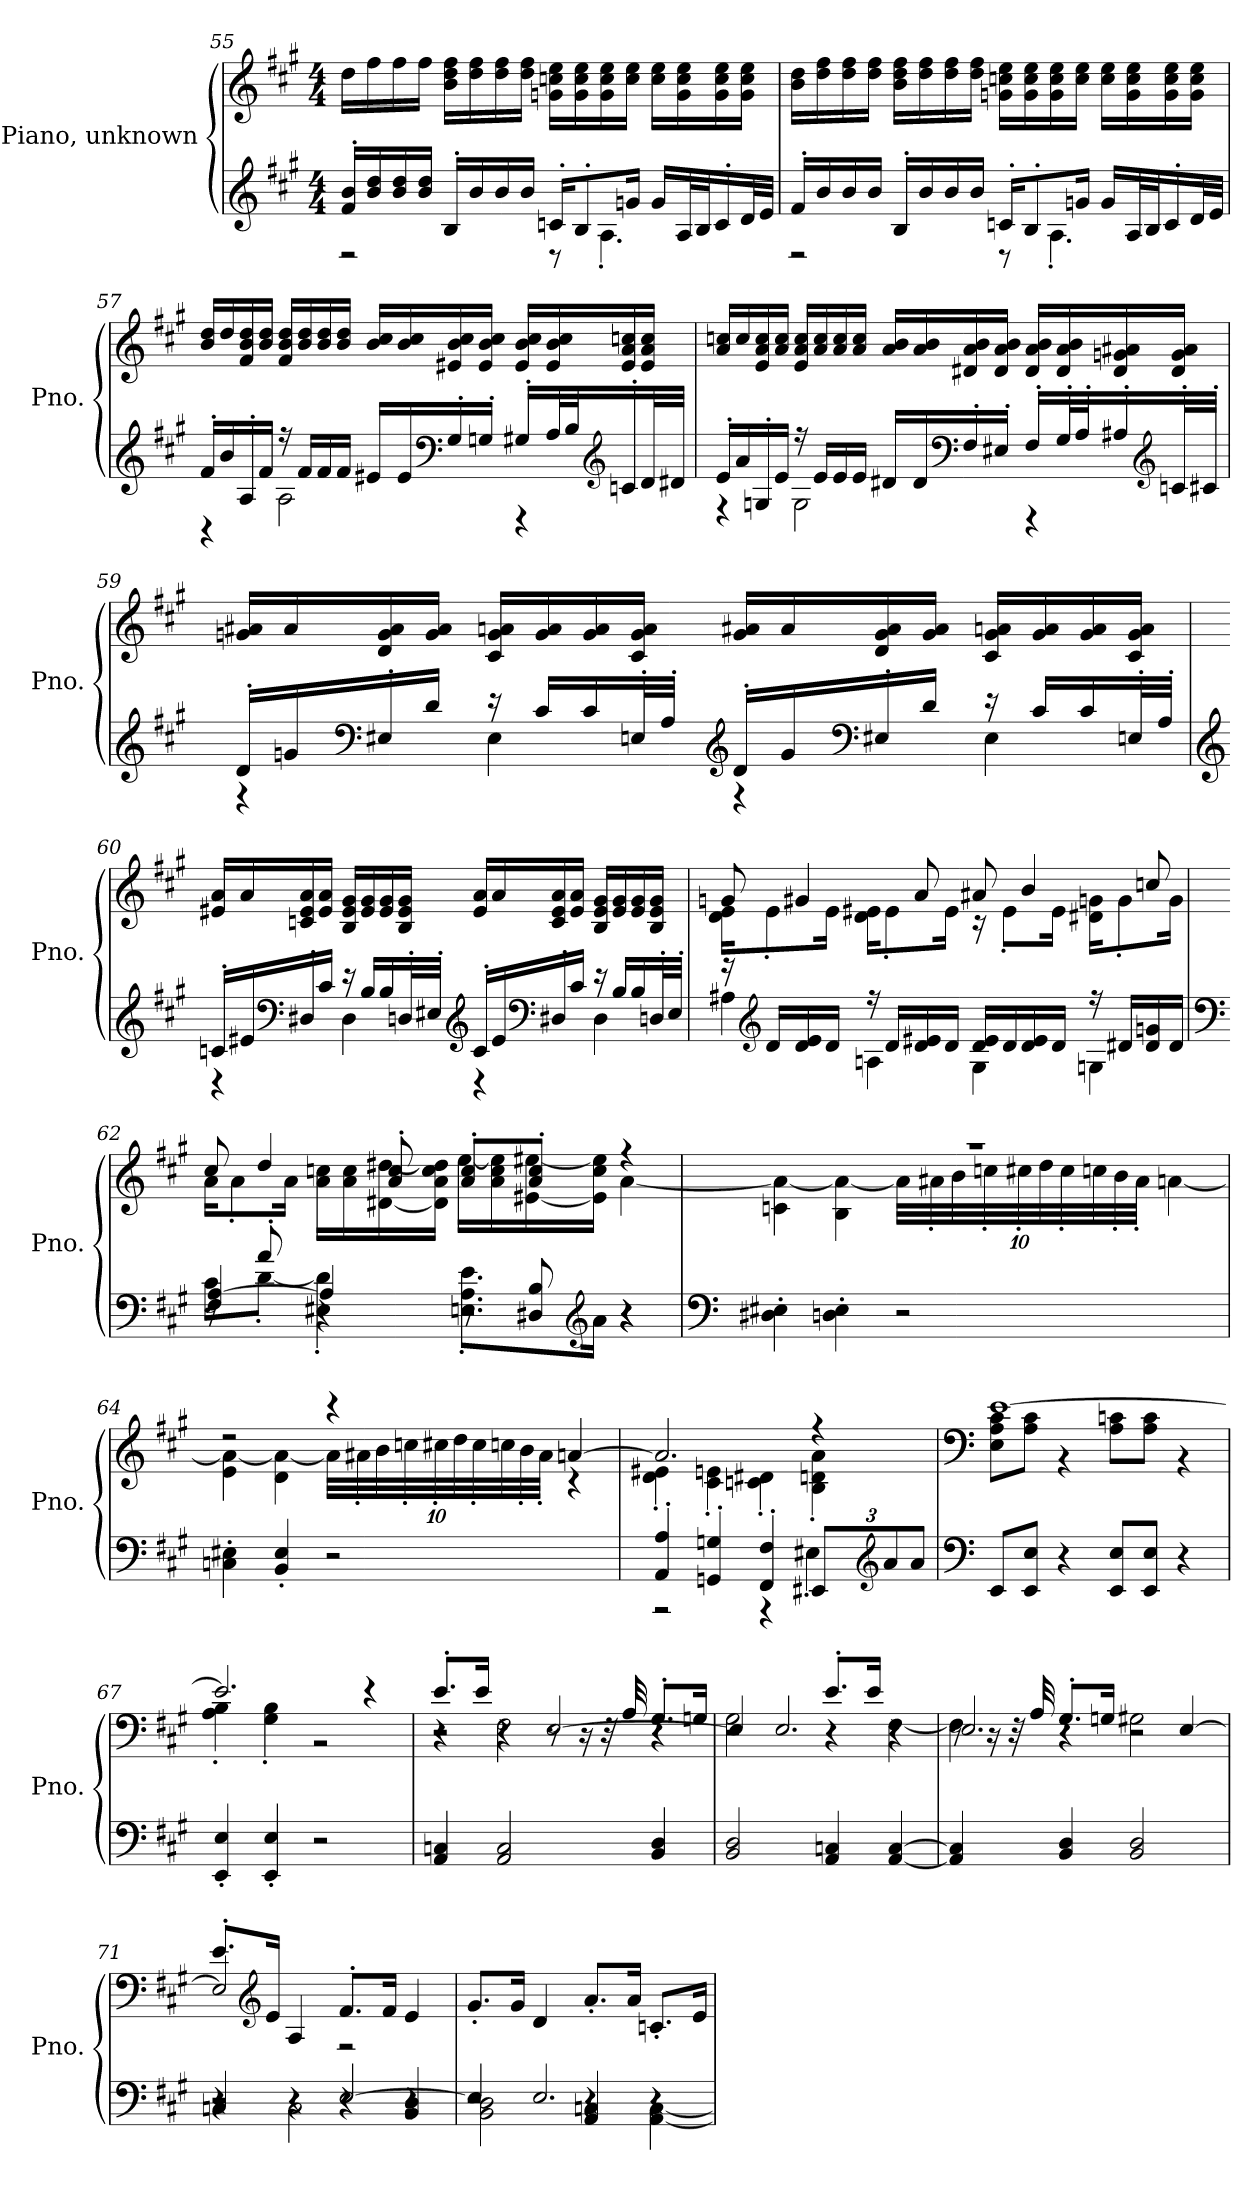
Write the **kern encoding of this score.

**kern	**kern
*part1	*part1
*staff2	*staff1
*I"Piano, unknown	*
*I'Pno.	*
!!LO:LB:g=z
*clefG2	*clefG2
*k[f#c#g#]	*k[f#c#g#]
*M4/4	*M4/4
=55	=55
*^	*
16f#/' 16b/'LL	2r	16dd\LL
16b/ 16dd/	.	16ff#\
16b/ 16dd/	.	16ff#\
16b/ 16dd/JJ	.	16ff#\JJ
16B'/LL	.	16b\ 16dd\ 16ff#\LL
16b/	.	16dd\ 16ff#\
16b/	.	16dd\ 16ff#\
16b/JJ	.	16dd\ 16ff#\JJ
16cn'/KL	8r	16gn\ 16ccn\ 16ee\LL
8B'/	.	16g\ 16cc\ 16ee\
.	4.A'\	16g\ 16cc\ 16ee\
16gn/Jk	.	16cc\ 16ee\JJ
16g/LL	.	16cc\ 16ee\LL
32A/L	.	16g\ 16cc\ 16ee\
32B/J	.	.
16c'/	.	16g\ 16cc\ 16ee\
32d/L	.	16g\ 16cc\ 16ee\JJ
32e/JJJ	.	.
=56	=56	=56
16f#'/LL	2r	16b\ 16dd\LL
16b/	.	16dd\ 16ff#\
16b/	.	16dd\ 16ff#\
16b/JJ	.	16dd\ 16ff#\JJ
16B'/LL	.	16b\ 16dd\ 16ff#\LL
16b/	.	16dd\ 16ff#\
16b/	.	16dd\ 16ff#\
16b/JJ	.	16dd\ 16ff#\JJ
16cn'/KL	8r	16gn\ 16ccn\ 16ee\LL
8B'/	.	16g\ 16cc\ 16ee\
.	4.A'\	16g\ 16cc\ 16ee\
16gn/Jk	.	16cc\ 16ee\JJ
16g/LL	.	16cc\ 16ee\LL
32A/L	.	16g\ 16cc\ 16ee\
32B/J	.	.
16c'/	.	16g\ 16cc\ 16ee\
32d/L	.	16g\ 16cc\ 16ee\JJ
32e/JJJ	.	.
!!LO:LB:g=z
=57	=57	=57
16f#'/LL	4r	16b/ 16dd/LL
16b/	.	16dd/
16A'/	.	16f#/ 16b/ 16dd/
16f#/JJ	.	16b/ 16dd/JJ
16r	2A\	16f#/ 16b/ 16dd/LL
16f#/LL	.	16b/ 16dd/
16f#/	.	16b/ 16dd/
16f#/JJ	.	16b/ 16dd/JJ
16e#X/LL	.	16b/ 16cc#/LL
16e#/	.	16b/ 16cc#/
*clefF4	*	*
16G#'/	.	16e#X/ 16b/ 16cc#/
16Gn'/JJ	.	16e#/ 16b/ 16cc#/JJ
16G#X'/LL	4r	16e#/ 16b/ 16cc#/LL
32A/L	.	16e#/ 16b/ 16cc#/
32B/J	.	.
*clefG2	*	*
16cn'/	.	16e#/ 16a/ 16ccn/
32d/L	.	16e#/ 16a/ 16cc/JJ
32d#X/JJJ	.	.
!!LO:LB:g=z
=58	=58	=58
16e'/LL	4r	16a/ 16ccn/LL
16a/	.	16cc/
16Gn'/	.	16e/ 16a/ 16cc/
16e/JJ	.	16a/ 16cc/JJ
16r	2G\	16e/ 16a/ 16cc/LL
16e/LL	.	16a/ 16cc/
16e/	.	16a/ 16cc/
16e/JJ	.	16a/ 16cc/JJ
16d#X/LL	.	16a/ 16b/LL
16d#/	.	16a/ 16b/
*clefF4	*	*
16F#'/	.	16d#X/ 16a/ 16b/
16E#X'/JJ	.	16d#/ 16a/ 16b/JJ
16F#'/LL	4r	16d#/ 16a/ 16b/LL
32G'/L	.	16d#/ 16a/ 16b/
32A'/J	.	.
16A#X'/	.	16d#/ 16gn/ 16a#X/
*clefG2	*	*
32cn'/L	.	16d#/ 16g/ 16a#/JJ
32c#X'/JJJ	.	.
!!LO:LB:g=z
=59	=59	=59
16d'/LL	4r	16gn/ 16a#X/LL
16gn/	.	16a#/
*clefF4	*	*
16E#X'/	.	16d/ 16g/ 16a#/
16d/JJ	.	16g/ 16a#/JJ
16r	4E#\	16c#/ 16g/ 16an/LL
16c#/LL	.	16g/ 16a/
16c#/	.	16g/ 16a/
32En'/L	.	16c#/ 16g/ 16a/JJ
32A'/JJJ	.	.
*clefG2	*	*
16d'/LL	4r	16g/ 16a#X/LL
16g/	.	16a#/
*clefF4	*	*
16E#X'/	.	16d/ 16g/ 16a#/
16d/JJ	.	16g/ 16a#/JJ
16r	4E#\	16c#/ 16g/ 16an/LL
16c#/LL	.	16g/ 16a/
16c#/	.	16g/ 16a/
32En'/L	.	16c#/ 16g/ 16a/JJ
32A'/JJJ	.	.
!!LO:LB:g=z
=60	=60	=60
*clefG2	*	*
16cn'/LL	4r	16e#X/ 16a/LL
16e#X/	.	16a/
*clefF4	*	*
16D#X'/	.	16cn/ 16e#/ 16a/
16c/JJ	.	16e#/ 16a/JJ
16r	4D#\	16B/ 16e#/ 16g#/LL
16B/LL	.	16e#/ 16g#/
16B/	.	16e#/ 16g#/
32Dn'/L	.	16B/ 16e#/ 16g#/JJ
32E#X'/JJJ	.	.
*clefG2	*	*
16c'/LL	4r	16e#/ 16a/LL
16e#/	.	16a/
*clefF4	*	*
16D#X'/	.	16c/ 16e#/ 16a/
16c/JJ	.	16e#/ 16a/JJ
16r	4D#\	16B/ 16e#/ 16g#/LL
16B/LL	.	16e#/ 16g#/
16B/	.	16e#/ 16g#/
32Dn'/L	.	16B/ 16e#/ 16g#/JJ
32E#'/JJJ	.	.
!!LO:PB:g=z
=61	=61	=61
*	*	*^
16r	4A#X\	8gn/	16d\ 16e\KL
*clefG2	*	*	*
16d/LL	.	.	8e'\
16d/ 16e/	.	4g#X/	.
16d/JJ	.	.	16e\Jk
16r	4An\	.	16d\ 16e#X\KL
16d/LL	.	.	8e#'\
16d/ 16e#X/	.	8a/	.
16d/JJ	.	.	16e#\Jk
16d/ 16e#/LL	4G#\	8a#X/	16r
16d/	.	.	8e#'\L
16d/ 16e#/	.	4b/	.
16d/JJ	.	.	16e#\Jk
16r	4Gn\	.	16d#X\ 16gn\KL
16d#X/LL	.	.	8g'\
16d#/ 16gn/	.	8ccn/	.
16d#/JJ	.	.	16g\Jk
*v	*v	*	*
!!LO:LB:g=z	!!
=62	=62	=62
*clefF4	*	*
*^	*	*
*	*^	*	*
8r	8c#\L	4F#/ [4A/	8cc#/	16a\KL
.	.	.	.	8a'\
8a'/	[8d'\J	.	4dd/	.
.	.	.	.	16a\Jk
4r	4E#X\' 4d\]'	4A/]	.	16a\ 16ccn\LL
.	.	.	.	16a\ 16cc\
.	.	.	8a/' 8cc/'	[16d#X\ [16dd#X\
.	.	.	.	16d#\] 16a\ 16cc\ 16dd#\]JJ
2r	8.En\' 8.A\' 8.e\'L	8r	8a/' 8cc/'L	[16ee\LL
.	.	.	.	16a\ 16cc\ 16ee\]
.	.	8D#X/ 8B/	8a/' 8cc/'J	[16e#X\ [16ee#X\
*clefG2	*	*	*	*
.	16a\Jk	.	.	16e#\] 16cc\ 16ee#\]JJ
.	4r	4r	4r	[4a\
*v	*v	*v	*	*
=63	=63	=63
*clefF4	*	*
4D#X\' 4E#X\'	1r	4cn\ 4a\_
4Dn\' 4E#\'	.	4B\ 4a\_
*	*	*Xbrackettup
2r	.	40a\LLL]
.	.	40a#X'\
.	.	40b\
.	.	40ccn'\
.	.	40cc#X'\
.	.	40dd\
.	.	40cc#'\
.	.	40ccn\
.	.	40b'\
.	.	40a#'\JJJ
.	.	[4an\
!!LO:LB:g=z	!!
=64	=64	=64
4Cn\' 4E#X\'	2r	4e\ 4a\_
4BB/' 4E#/'	.	4d\ 4a\_
2r	4r	40a\LLL]
.	.	40a#X'\
.	.	40b\
.	.	40ccn'\
.	.	40cc#X'\
.	.	40dd\
.	.	40cc#'\
.	.	40ccn\
.	.	40b'\
.	.	40a#'\JJJ
.	[4an/	4r
=65	=65	=65
*^	*	*
4AA/' 4A/'	2r	2.a/]	4d\' 4e#X\'
4GGn/' 4Gn/'	.	.	4c#\' 4en\'
4FF#/' 4F#/'	4r	.	4cn\' 4d#X\'
*Xbrackettup	*	*	*
12EE#X/L	4E#X'\	4r	4B\' 4dn\' 4a\'
*clefG2	*	*	*
12a/	.	.	.
12a/J	.	.	.
*v	*v	*	*
=66	=66	=66
*clefF4	*clefF4	*
8EE/L	[1e	8E\ 8A\ 8c#\L
8EE/ 8E/J	.	8A\ 8c#\J
4r	.	4r
8EE/ 8E/L	.	8A\ 8cn\L
8EE/ 8E/J	.	8A\ 8c\J
4r	.	4r
!!LO:LB:g=z	!!
=67	=67	=67
4EE/' 4E/'	2.e/]	4A\' 4B\'
4EE/' 4E/'	.	4G#\' 4B\'
2r	.	2r
.	4r	.
=68	=68	=68
*	*	*^
4AA/ 4Cn/	8.e'/L	4r	2r
.	16e/Jk	.	.
2AA/ 2C/	4r	2F#\	.
.	8r	.	[2E/
.	16r	.	.
.	32r	.	.
.	32A/	.	.
4BB/ 4D/	8.G#'/L	4r	.
.	16Gn/Jk	.	.
=69	=69	=69	=69
2BB/ 2D/	2r	2G#\	4E/]
.	.	.	2.E/
4AA/ 4Cn/	8.e'/L	4r	.
.	16e/Jk	.	.
[4AA/ [4C/	4r	[4F#\	.
=70	=70	=70	=70
4AA/] 4C/]	8r	4F#\]	2.E/
.	16r	.	.
.	32r	.	.
.	32A/	.	.
4BB/ 4D/	8.G#'/L	4r	.
.	16Gn/Jk	.	.
2BB/ 2D/	2r	2G#X\	.
.	.	.	[4E/
*	*	*v	*v
!!LO:LB:g=z
=71	=71	=71
*^	*	*
*	*^	*	*
2r	4r	4Cn/	8.e'/L	2E/]
*	*	*	*clefG2	*
.	.	.	16e/Jk	.
.	2C\	4r	4A/	.
[2E/	.	4r	8.f#'/L	2r
.	.	.	16f#/Jk	.
.	4r	4BB/ 4D/	4e/	.
*	*	*	*v	*v
=72	=72	=72	=72
4E/]	2BB\ 2D\	2r	8.g#'/L
.	.	.	16g#/Jk
2.E/	.	.	4d/
.	4r	4AA/ 4Cn/	8.a'/L
.	.	.	16a/Jk
.	[4AA\ [4C\	4r	8.cn'/L
.	.	.	16e/Jk
*v	*v	*v	*
=	=
*-	*-
